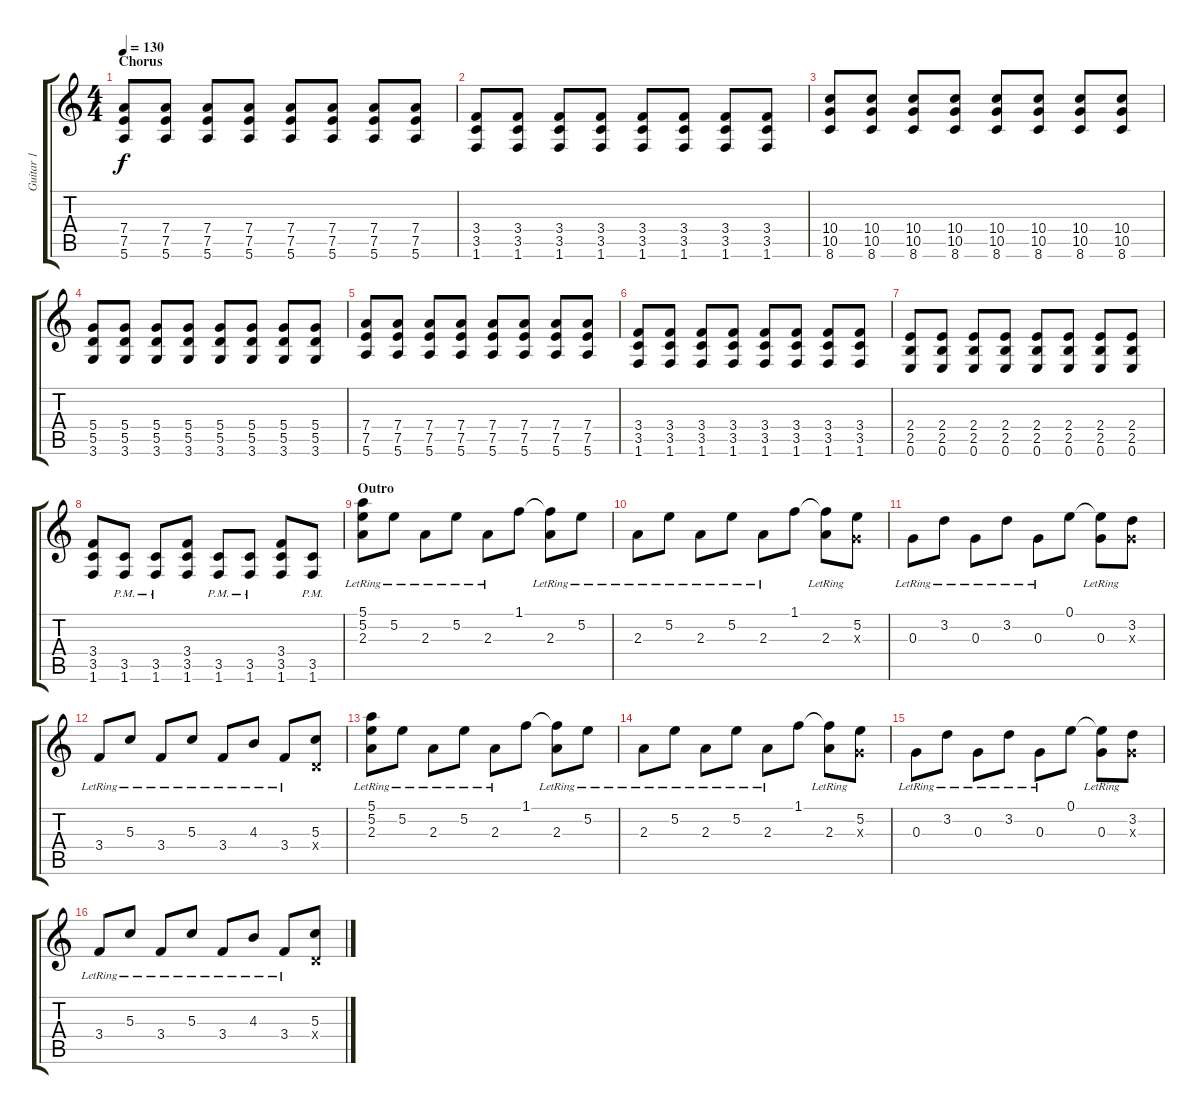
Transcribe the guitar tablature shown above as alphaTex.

\track ("Guitar 1" "Guitar 1") {instrument acousticguitarsteel}
\staff {score tabs}
\tuning (E4 B3 G3 D3 A2 E2) {hide}
\ts (4 4)
\section ("" "Chorus")
\tempo 130
\clef g2
\ks c
(7.4 7.5 5.6).8{dy f balance 8 instrument distortionguitar} (7.4 7.5 5.6).8{balance 8 instrument distortionguitar} (7.4 7.5 5.6).8{balance 8 instrument distortionguitar} (7.4 7.5 5.6).8{balance 8 instrument distortionguitar} (7.4 7.5 5.6).8{balance 8 instrument distortionguitar} (7.4 7.5 5.6).8{balance 8 instrument distortionguitar} (7.4 7.5 5.6).8{balance 8 instrument distortionguitar} (7.4 7.5 5.6).8{balance 8 instrument distortionguitar} |
(3.4 3.5 1.6).8{balance 8 instrument distortionguitar} (3.4 3.5 1.6).8{balance 8 instrument distortionguitar} (3.4 3.5 1.6).8{balance 8 instrument distortionguitar} (3.4 3.5 1.6).8{balance 8 instrument distortionguitar} (3.4 3.5 1.6).8{balance 8 instrument distortionguitar} (3.4 3.5 1.6).8{balance 8 instrument distortionguitar} (3.4 3.5 1.6).8{balance 8 instrument distortionguitar} (3.4 3.5 1.6).8{balance 8 instrument distortionguitar} |
(10.4 10.5 8.6).8{balance 8 instrument distortionguitar} (10.4 10.5 8.6).8{balance 8 instrument distortionguitar} (10.4 10.5 8.6).8{balance 8 instrument distortionguitar} (10.4 10.5 8.6).8{balance 8 instrument distortionguitar} (10.4 10.5 8.6).8{balance 8 instrument distortionguitar} (10.4 10.5 8.6).8{balance 8 instrument distortionguitar} (10.4 10.5 8.6).8{balance 8 instrument distortionguitar} (10.4 10.5 8.6).8{balance 8 instrument distortionguitar} |
(5.4 5.5 3.6).8{balance 8 instrument distortionguitar} (5.4 5.5 3.6).8{balance 8 instrument distortionguitar} (5.4 5.5 3.6).8{balance 8 instrument distortionguitar} (5.4 5.5 3.6).8{balance 8 instrument distortionguitar} (5.4 5.5 3.6).8{balance 8 instrument distortionguitar} (5.4 5.5 3.6).8{balance 8 instrument distortionguitar} (5.4 5.5 3.6).8{balance 8 instrument distortionguitar} (5.4 5.5 3.6).8{balance 8 instrument distortionguitar} |
(7.4 7.5 5.6).8{balance 8 instrument distortionguitar} (7.4 7.5 5.6).8{balance 8 instrument distortionguitar} (7.4 7.5 5.6).8{balance 8 instrument distortionguitar} (7.4 7.5 5.6).8{balance 8 instrument distortionguitar} (7.4 7.5 5.6).8{balance 8 instrument distortionguitar} (7.4 7.5 5.6).8{balance 8 instrument distortionguitar} (7.4 7.5 5.6).8{balance 8 instrument distortionguitar} (7.4 7.5 5.6).8{balance 8 instrument distortionguitar} |
(3.4 3.5 1.6).8{balance 8 instrument distortionguitar} (3.4 3.5 1.6).8{balance 8 instrument distortionguitar} (3.4 3.5 1.6).8{balance 8 instrument distortionguitar} (3.4 3.5 1.6).8{balance 8 instrument distortionguitar} (3.4 3.5 1.6).8{balance 8 instrument distortionguitar} (3.4 3.5 1.6).8{balance 8 instrument distortionguitar} (3.4 3.5 1.6).8{balance 8 instrument distortionguitar} (3.4 3.5 1.6).8{balance 8 instrument distortionguitar} |
(2.4 2.5 0.6).8{balance 8 instrument distortionguitar} (2.4 2.5 0.6).8{balance 8 instrument distortionguitar} (2.4 2.5 0.6).8{balance 8 instrument distortionguitar} (2.4 2.5 0.6).8{balance 8 instrument distortionguitar} (2.4 2.5 0.6).8{balance 8 instrument distortionguitar} (2.4 2.5 0.6).8{balance 8 instrument distortionguitar} (2.4 2.5 0.6).8{balance 8 instrument distortionguitar} (2.4 2.5 0.6).8{balance 8 instrument distortionguitar} |
(3.4 3.5 1.6).8{balance 8 instrument distortionguitar} (3.5{pm} 1.6).8{balance 8 instrument distortionguitar} (3.5{pm} 1.6).8{balance 8 instrument distortionguitar} (3.4 3.5 1.6).8{balance 8 instrument distortionguitar} (3.5{pm} 1.6).8{balance 8 instrument distortionguitar} (3.5{pm} 1.6).8{balance 8 instrument distortionguitar} (3.4 3.5 1.6).8{balance 8 instrument distortionguitar} (3.5{pm} 1.6).8{balance 8 instrument distortionguitar} |
\section ("" "Outro")
(5.1{lr} 5.2 2.3{lr}).8{balance 0 instrument distortionguitar} 5.2{lr}.8 2.3{lr}.8 5.2{lr}.8 2.3{lr}.8 1.1.8 (1.1{t} 2.3{lr}).8 5.2{lr}.8 |
2.3{lr}.8 5.2{lr}.8 2.3{lr}.8 5.2{lr}.8 2.3{lr}.8 1.1.8 (1.1{t} 2.3{lr}).8 (5.2 0.3{x}).8 |
0.3{lr}.8 3.2{lr}.8 0.3{lr}.8 3.2{lr}.8 0.3{lr}.8 0.1.8 (0.1{t} 0.3{lr}).8 (3.2 0.3{x}).8 |
3.4{lr}.8 5.3{lr}.8 3.4{lr}.8 5.3{lr}.8 3.4{lr}.8 4.3{lr}.8 3.4{lr}.8 (5.3 0.4{x}).8 |
(5.1{lr} 5.2 2.3{lr}).8{balance 0 instrument distortionguitar} 5.2{lr}.8 2.3{lr}.8 5.2{lr}.8 2.3{lr}.8 1.1.8 (1.1{t} 2.3{lr}).8 5.2{lr}.8 |
2.3{lr}.8 5.2{lr}.8 2.3{lr}.8 5.2{lr}.8 2.3{lr}.8 1.1.8 (1.1{t} 2.3{lr}).8 (5.2 0.3{x}).8 |
0.3{lr}.8 3.2{lr}.8 0.3{lr}.8 3.2{lr}.8 0.3{lr}.8 0.1.8 (0.1{t} 0.3{lr}).8 (3.2 0.3{x}).8 |
3.4{lr}.8 5.3{lr}.8 3.4{lr}.8 5.3{lr}.8 3.4{lr}.8 4.3{lr}.8 3.4{lr}.8 (5.3 0.4{x}).8
